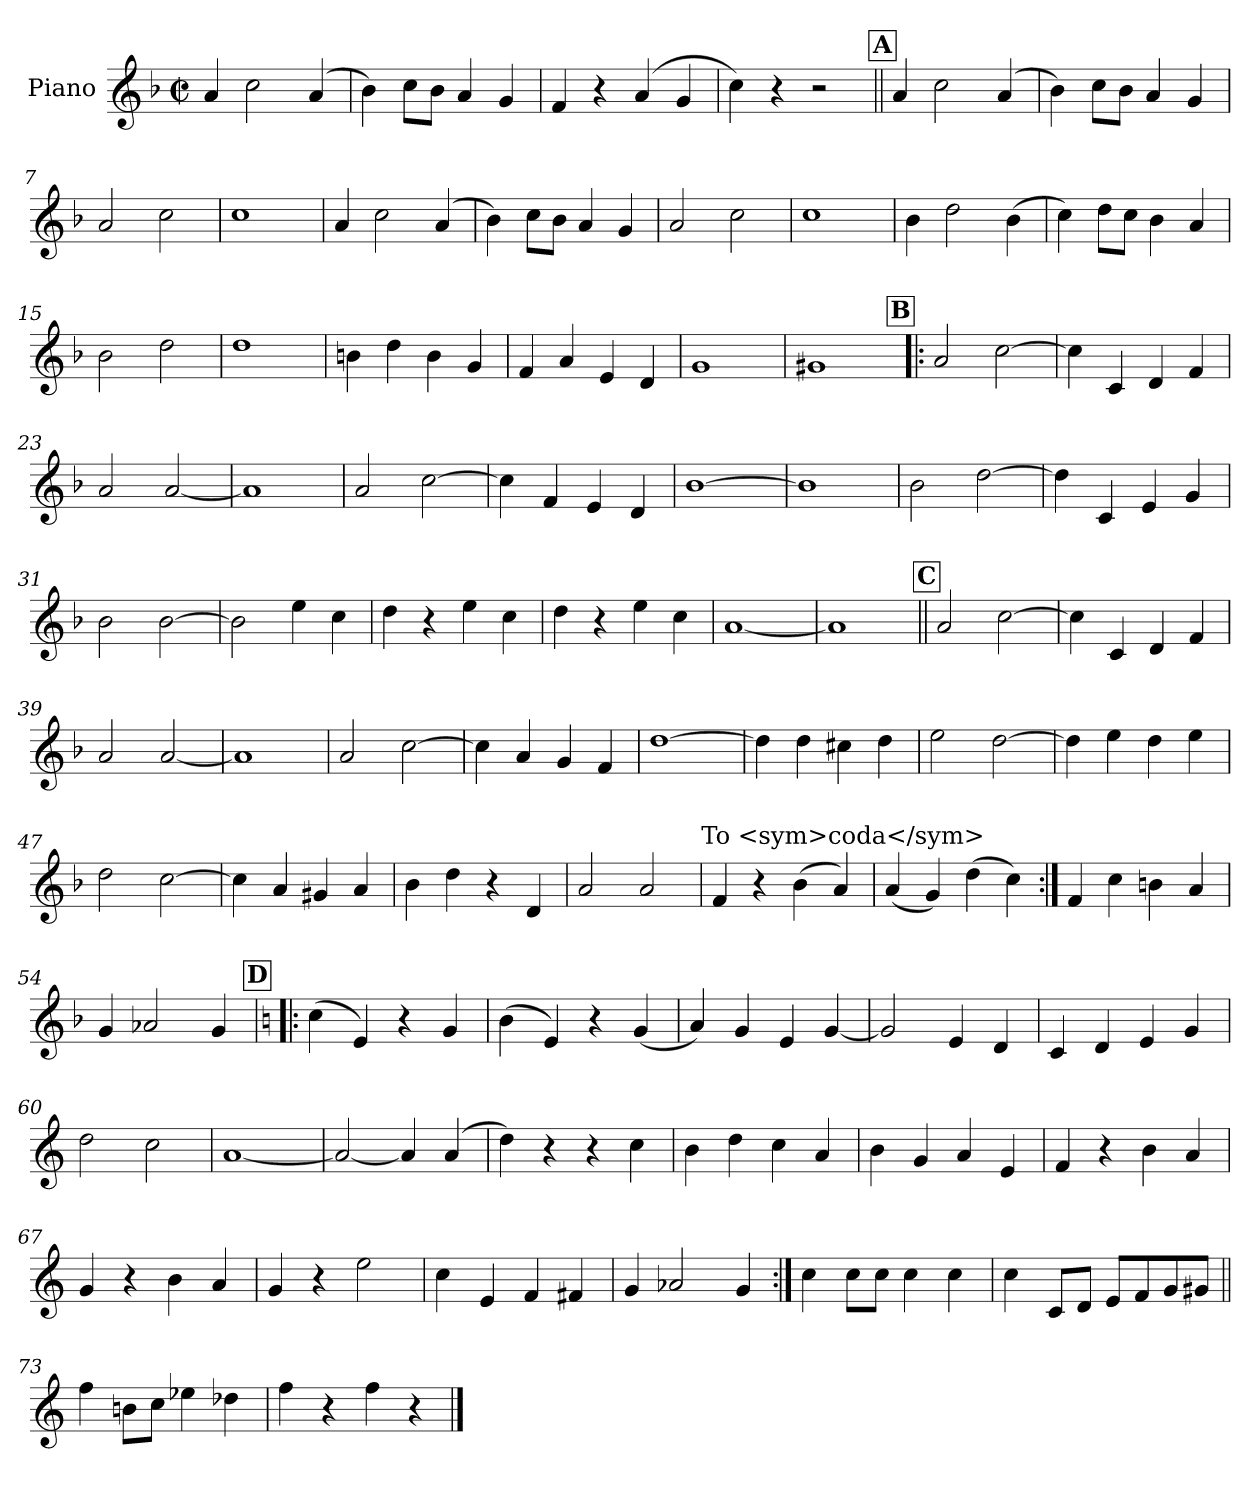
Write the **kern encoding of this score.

**kern
*part1
*staff1
*I"Piano
*I'Pno.
*clefG2
*k[b-]
*M2/2
*met(c|)
*MM164
=1
4a/
2cc\
(4a/
=2
4b-\)
8cc\L
8b-\J
4a/
4g/
=3
4f/
4r
(4a/
4g/
=4
4cc\)
4r
2r
!!LO:LB:g=z
!!LO:REH:place=s1:a:B:fs=14:t=A
=5||
4a/
2cc\
(4a/
=6
4b-\)
8cc\L
8b-\J
4a/
4g/
=7
2a/
2cc\
=8
1cc
=9
4a/
2cc\
(4a/
=10
4b-\)
8cc\L
8b-\J
4a/
4g/
=11
2a/
2cc\
=12
1cc
=13
4b-\
2dd\
(4b-\
!!LO:LB:g=z
=14
4cc\)
8dd\L
8cc\J
4b-\
4a/
=15
2b-\
2dd\
=16
1dd
=17
4bn\
4dd\
4b\
4g/
=18
4f/
4a/
4e/
4d/
=19
1g
=20
1g#X
!!LO:LB:g=z
!!LO:REH:place=s1:a:B:fs=14:t=B
=21!|:
2a/
[2cc\
=22
4cc\]
4c/
4d/
4f/
=23
2a/
[2a/
=24
1a]
=25
2a/
[2cc\
=26
4cc\]
4f/
4e/
4d/
=27
[1b-
=28
1b-]
=29
2b-\
[2dd\
!!LO:LB:g=z
=30
4dd\]
4c/
4e/
4g/
=31
2b-\
[2b-\
=32
2b-\]
4ee\
4cc\
=33
4dd\
4r
4ee\
4cc\
=34
4dd\
4r
4ee\
4cc\
=35
[1a
=36
1a]
!!LO:LB:g=z
!!LO:REH:place=s1:a:B:fs=14:t=C
=37||
2a/
[2cc\
=38
4cc\]
4c/
4d/
4f/
=39
2a/
[2a/
=40
1a]
=41
2a/
[2cc\
=42
4cc\]
4a/
4g/
4f/
=43
[1dd
=44
4dd\]
4dd\
4cc#X\
4dd\
=45
2ee\
[2dd\
!!LO:LB:g=z
=46
4dd\]
4ee\
4dd\
4ee\
=47
2dd\
[2cc\
=48
4cc\]
4a/
4g#X/
4a/
=49
4b-\
4dd\
4r
4d/
=50
2a/
2a/
!LO:TX:a:t=To <sym>coda</sym>
!!LO:LB:g=z
=51
4f/
4r
(4b-\
4a/)
=52
(4a/
4g/)
(4dd\
4cc\)
=53:|!
4f/
4cc\
4bn\
4a/
=54
4g/
2a-X/
4g/
!!LO:LB:g=z
!!LO:REH:place=s1:a:B:fs=14:t=D
=55!|:
*k[]
(4cc\
4e/)
4r
4g/
=56
(4b\
4e/)
4r
(4g/
=57
4a/)
4g/
4e/
[4g/
=58
2g/]
4e/
4d/
!!LO:PB:g=z
=59
4c/
4d/
4e/
4g/
=60
2dd\
2cc\
=61
[1a
=62
2a/_
4a/]
(4a/
!!LO:LB:g=z
=63
4dd\)
4r
4r
4cc\
=64
4b\
4dd\
4cc\
4a/
=65
4b\
4g/
4a/
4e/
=66
4f/
4r
4b\
4a/
=67
4g/
4r
4b\
4a/
=68
4g/
4r
2ee\
!!LO:LB:g=z
=69
4cc\
4e/
4f/
4f#X/
=70
4g/
2a-X/
4g/
=71:|!
4cc\
8cc\L
8cc\J
4cc\
4cc\
=72
4cc\
8c/L
8d/J
8e/L
8f/
8g/
8g#X/J
!!LO:LB:g=z
=73||
4ff\
8bn\L
8cc\J
4ee-X\
4dd-X\
=74
4ff\
4r
4ff\
4r
==
*-
